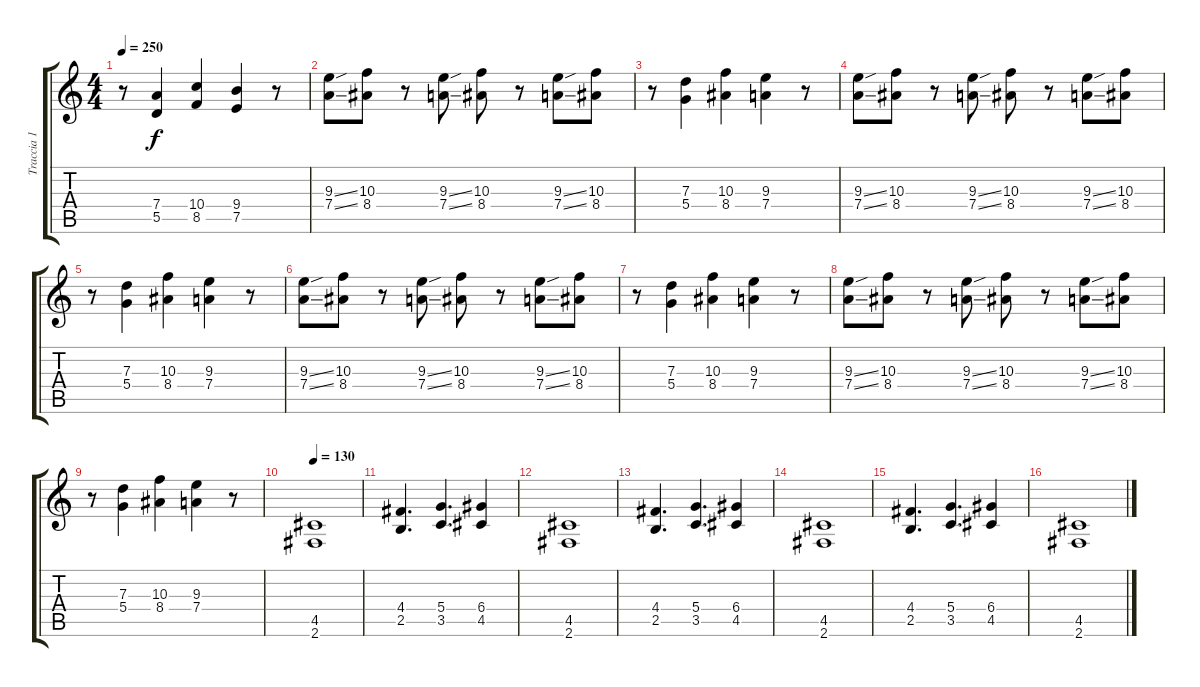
\track ("Traccia 1" "Traccia 1") {instrument distortionguitar}
\staff {score tabs}
\tuning (E4 B3 G3 D3 A2 E2) {hide}
\ts (4 4)
\tempo 250
\clef g2
\ks c
r.8{dy f} (7.4 5.5).4 (10.4 8.5).4 (9.4 7.5).4 r.8 |
(9.3{ss} 7.4{ss}).8 (10.3 8.4).8 r.8 (9.3{ss} 7.4{ss}).8 (10.3 8.4).8 r.8 (9.3{ss} 7.4{ss}).8 (10.3 8.4).8 |
r.8 (7.3 5.4).4 (10.3 8.4).4 (9.3 7.4).4 r.8 |
(9.3{ss} 7.4{ss}).8 (10.3 8.4).8 r.8 (9.3{ss} 7.4{ss}).8 (10.3 8.4).8 r.8 (9.3{ss} 7.4{ss}).8 (10.3 8.4).8 |
r.8 (7.3 5.4).4 (10.3 8.4).4 (9.3 7.4).4 r.8 |
(9.3{ss} 7.4{ss}).8 (10.3 8.4).8 r.8 (9.3{ss} 7.4{ss}).8 (10.3 8.4).8 r.8 (9.3{ss} 7.4{ss}).8 (10.3 8.4).8 |
r.8 (7.3 5.4).4 (10.3 8.4).4 (9.3 7.4).4 r.8 |
(9.3{ss} 7.4{ss}).8 (10.3 8.4).8 r.8 (9.3{ss} 7.4{ss}).8 (10.3 8.4).8 r.8 (9.3{ss} 7.4{ss}).8 (10.3 8.4).8 |
r.8 (7.3 5.4).4 (10.3 8.4).4 (9.3 7.4).4 r.8 |
\tempo 130
(4.5 2.6).1 |
(4.4 2.5).4{d} (5.4 3.5).4{d} (6.4 4.5).4 |
(4.5 2.6).1 |
(4.4 2.5).4{d} (5.4 3.5).4{d} (6.4 4.5).4 |
(4.5 2.6).1 |
(4.4 2.5).4{d} (5.4 3.5).4{d} (6.4 4.5).4 |
(4.5 2.6).1
